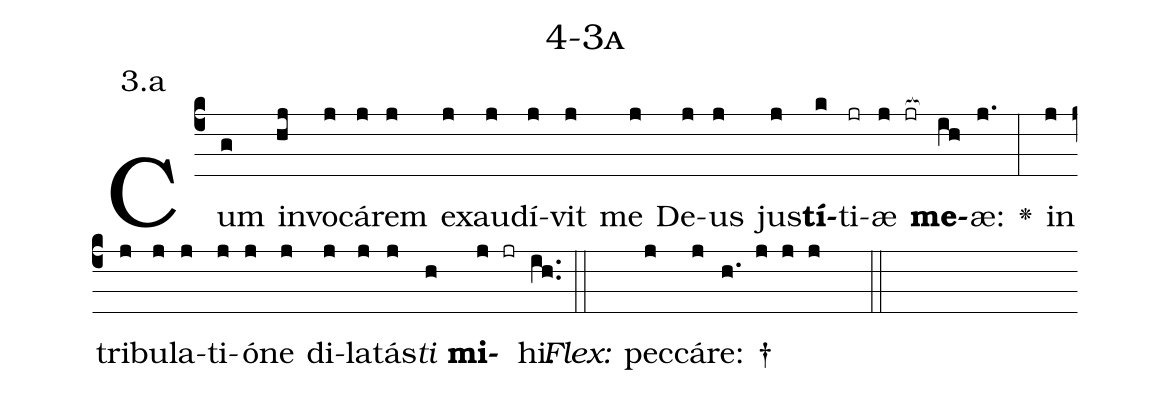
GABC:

name: 4-3a;
annotation: 3.a;
%%
(c4)Cum(g) in(hj)vo(j)cá(j)rem(j) ex(j)au(j)dí(j)vit(j) me(j) De(j)us(j) jus(j)<b>tí</b>(k)ti(jr)æ(j jr[ocb:1{]) <b>me</b>(ih[ocb:0}])æ:(j.) <v>\greheightstar</v>(:) in(j) tri(j)bu(j)la(j)ti(j)ó(j)ne(j) di(j)la(j)tás(j)<i>ti</i>(h) <b>mi</b>(j jr)hi.(ih..) (::)
<i>Flex:</i>()  pec(j)cá(j)re: †(h. j j j  ::)

%E(j) u(j) o(j) u(h) a(j) e.(ih..) (::)
